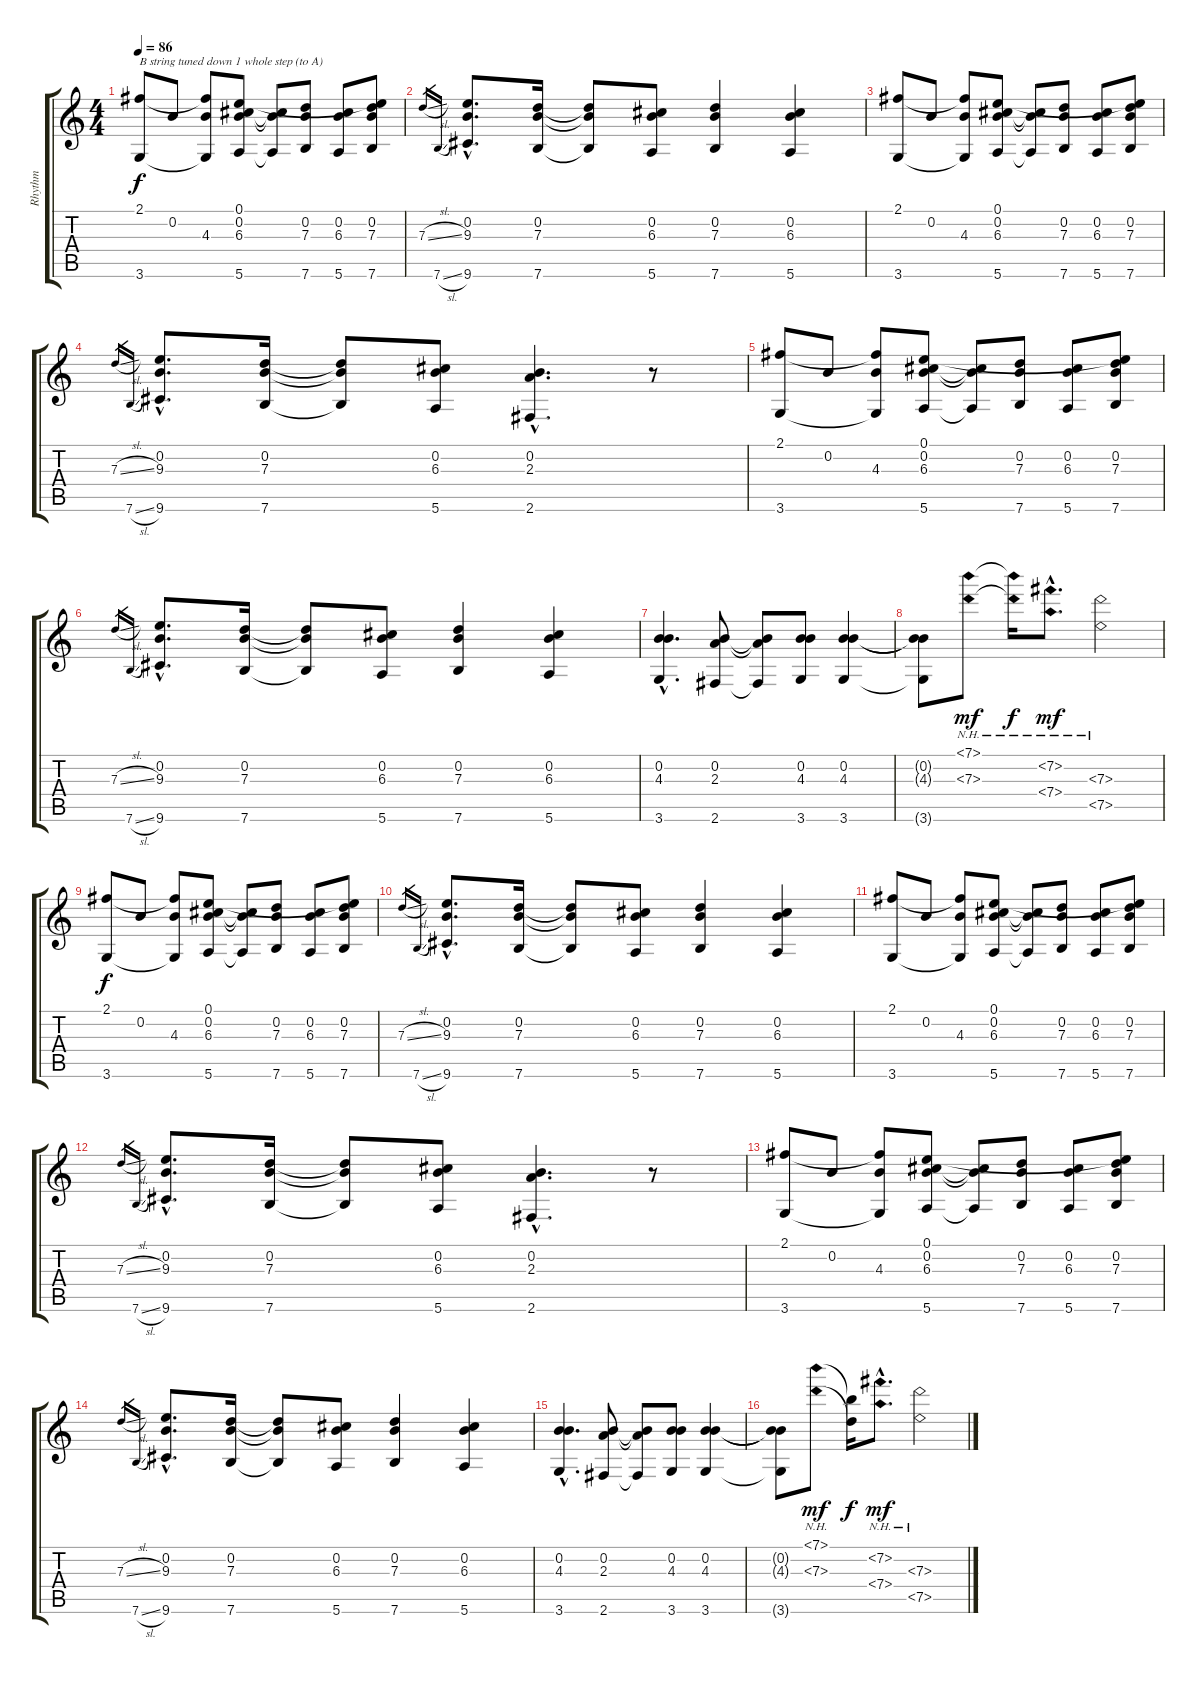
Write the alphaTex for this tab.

\track ("Rhythm" "Rhythm") {instrument electricguitarjazz}
\staff {score tabs}
\tuning (E4 B3 G3 D3 A2 E2) {hide}
\ts (4 4)
\tempo 86
\clef g2
\ks c
(2.1 3.6).8{txt "B string tuned down 1 whole step (to A)" dy f instrument electricguitarjazz} 0.2.8 (2.1{t} 4.3 3.6{t}).8 (0.1 0.2 6.3 5.6).8 (0.2{t} 6.3{t} 5.6{t}).8 (0.2 7.3 7.6).8 (0.2 6.3 5.6).8 (0.1{t} 0.2 7.3 7.6).8 |
7.3{sl}.16{gr} 7.6{sl}.16{gr} (0.2{hac} 9.3{hac} 9.6{hac}).8{d} (0.2 7.3 7.6).16 (0.2{t} 7.3{t} 7.6{t}).8 (0.2 6.3 5.6).8 (0.2 7.3 7.6).4 (0.2 6.3 5.6).4 |
(2.1 3.6).8 0.2.8 (2.1{t} 4.3 3.6{t}).8 (0.1 0.2 6.3 5.6).8 (0.2{t} 6.3{t} 5.6{t}).8 (0.2 7.3 7.6).8 (0.2 6.3 5.6).8 (0.1{t} 0.2 7.3 7.6).8 |
7.3{sl}.16{gr} 7.6{sl}.16{gr} (0.2{hac} 9.3{hac} 9.6{hac}).8{d} (0.2 7.3 7.6).16 (0.2{t} 7.3{t} 7.6{t}).8 (0.2 6.3 5.6).8 (0.2{hac} 2.3{hac} 2.6{hac}).4{d} r.8 |
(2.1 3.6).8 0.2.8 (2.1{t} 4.3 3.6{t}).8 (0.1 0.2 6.3 5.6).8 (0.2{t} 6.3{t} 5.6{t}).8 (0.2 7.3 7.6).8 (0.2 6.3 5.6).8 (0.1{t} 0.2 7.3 7.6).8 |
7.3{sl}.16{gr} 7.6{sl}.16{gr} (0.2{hac} 9.3{hac} 9.6{hac}).8{d} (0.2 7.3 7.6).16 (0.2{t} 7.3{t} 7.6{t}).8 (0.2 6.3 5.6).8 (0.2 7.3 7.6).4 (0.2 6.3 5.6).4 |
(0.2{hac} 4.3{hac} 3.6{hac}).4{d} (0.2 2.3 2.6).8 (0.2{t} 2.3{t} 2.6{t}).8 (0.2 4.3 3.6).8 (0.2 4.3 3.6).4 |
(0.2{t} 4.3{t} 3.6{t}).8 (7.1{nh} 7.3{nh}).8{dy mf} (7.1{nh t} 7.3{nh t}).16{dy f} (7.2{nh hac} 7.4{nh hac}).8{d dy mf} (7.3{nh} 7.5{nh}).2 |
(2.1 3.6).8{dy f} 0.2.8 (2.1{t} 4.3 3.6{t}).8 (0.1 0.2 6.3 5.6).8 (0.2{t} 6.3{t} 5.6{t}).8 (0.2 7.3 7.6).8 (0.2 6.3 5.6).8 (0.1{t} 0.2 7.3 7.6).8 |
7.3{sl}.16{gr} 7.6{sl}.16{gr} (0.2{hac} 9.3{hac} 9.6{hac}).8{d} (0.2 7.3 7.6).16 (0.2{t} 7.3{t} 7.6{t}).8 (0.2 6.3 5.6).8 (0.2 7.3 7.6).4 (0.2 6.3 5.6).4 |
(2.1 3.6).8 0.2.8 (2.1{t} 4.3 3.6{t}).8 (0.1 0.2 6.3 5.6).8 (0.2{t} 6.3{t} 5.6{t}).8 (0.2 7.3 7.6).8 (0.2 6.3 5.6).8 (0.1{t} 0.2 7.3 7.6).8 |
7.3{sl}.16{gr} 7.6{sl}.16{gr} (0.2{hac} 9.3{hac} 9.6{hac}).8{d} (0.2 7.3 7.6).16 (0.2{t} 7.3{t} 7.6{t}).8 (0.2 6.3 5.6).8 (0.2{hac} 2.3{hac} 2.6{hac}).4{d} r.8 |
(2.1 3.6).8 0.2.8 (2.1{t} 4.3 3.6{t}).8 (0.1 0.2 6.3 5.6).8 (0.2{t} 6.3{t} 5.6{t}).8 (0.2 7.3 7.6).8 (0.2 6.3 5.6).8 (0.1{t} 0.2 7.3 7.6).8 |
7.3{sl}.16{gr} 7.6{sl}.16{gr} (0.2{hac} 9.3{hac} 9.6{hac}).8{d} (0.2 7.3 7.6).16 (0.2{t} 7.3{t} 7.6{t}).8 (0.2 6.3 5.6).8 (0.2 7.3 7.6).4 (0.2 6.3 5.6).4 |
(0.2{hac} 4.3{hac} 3.6{hac}).4{d} (0.2 2.3 2.6).8 (0.2{t} 2.3{t} 2.6{t}).8 (0.2 4.3 3.6).8 (0.2 4.3 3.6).4 |
(0.2{t} 4.3{t} 3.6{t}).8 (7.1{nh} 7.3{nh}).8{dy mf} (7.1{t} 7.3{t}).16{dy f} (7.2{nh hac} 7.4{nh hac}).8{d dy mf} (7.3{nh} 7.5{nh}).2
